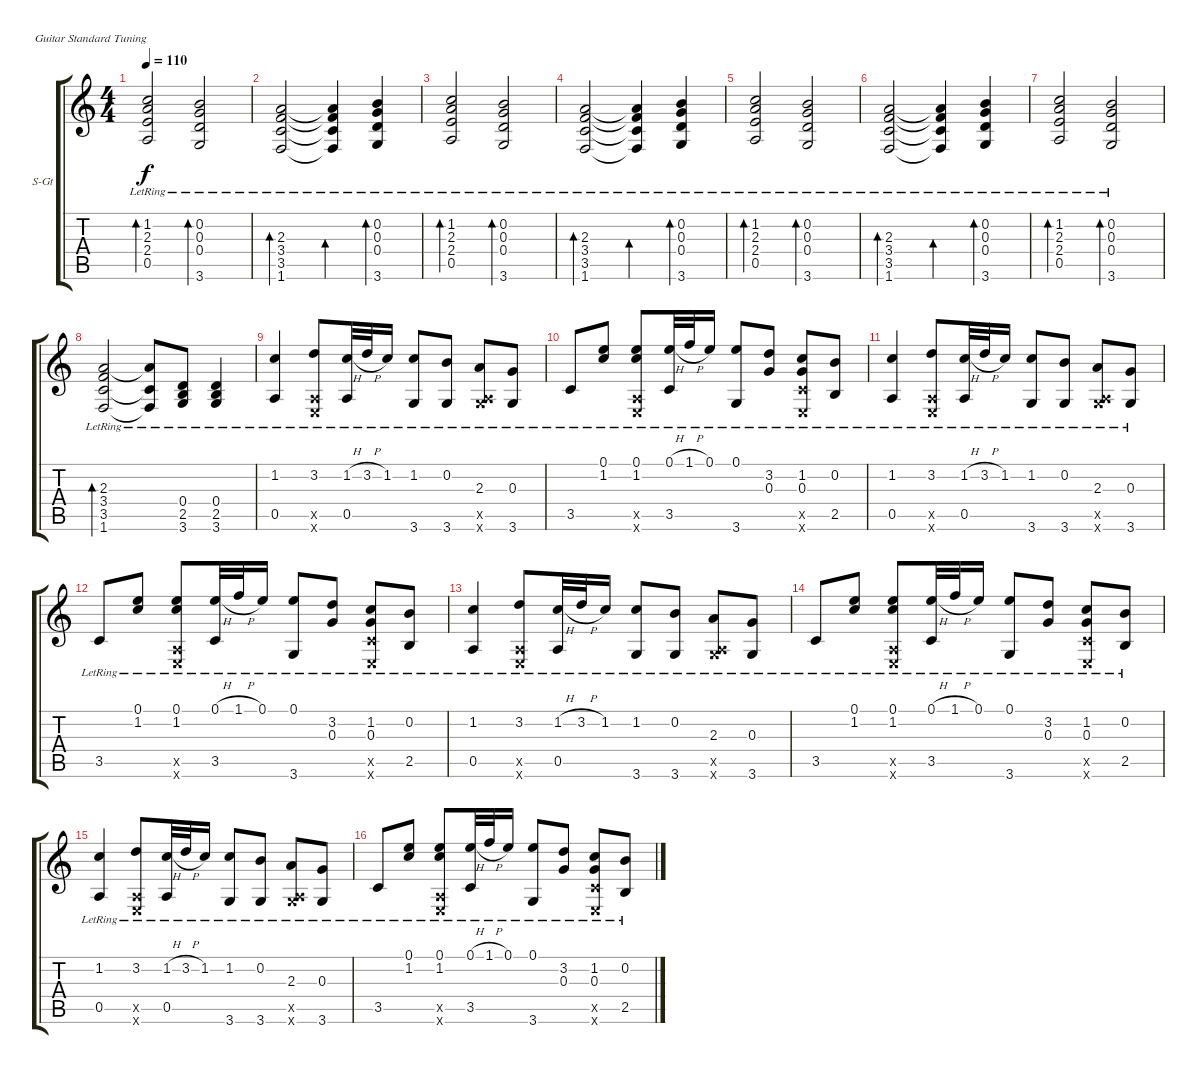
\defaultSystemsLayout 4
\bracketExtendMode groupsimilarinstruments
\firstSystemTrackNameOrientation horizontal
\otherSystemsTrackNameOrientation horizontal
\track ("Steel Guitar" "S-Gt") {instrument acousticguitarsteel}
\staff {score tabs}
\tuning (E4 B3 G3 D3 A2 E2)
\ts (4 4)
\tempo 110
\clef g2
\scale
0.574906
\ks c
(1.2{lr} 2.3{lr} 2.4{lr} 0.5{lr}).2{bd 120 dy f instrument acousticguitarsteel} (0.2{lr} 0.3{lr} 0.4{lr} 3.6{lr}).2{bd 120} |
\scale
0.425094 (2.3{lr} 3.4{lr} 3.5{lr} 1.6{lr}).2{bd 120} (2.3{lr t} 3.4{lr t} 3.5{lr t} 1.6{lr t}).4{bd 120} (0.2{lr} 0.3{lr} 0.4{lr} 3.6{lr}).4{bd 120} |
\scale
0.463357 (1.2{lr} 2.3{lr} 2.4{lr} 0.5{lr}).2{bd 120} (0.2{lr} 0.3{lr} 0.4{lr} 3.6{lr}).2{bd 120} |
\scale
0.536643 (2.3{lr} 3.4{lr} 3.5{lr} 1.6{lr}).2{bd 120} (2.3{lr t} 3.4{lr t} 3.5{lr t} 1.6{lr t}).4{bd 120} (0.2{lr} 0.3{lr} 0.4{lr} 3.6{lr}).4{bd 120} |
\scale
0.463357 (1.2{lr} 2.3{lr} 2.4{lr} 0.5{lr}).2{bd 120} (0.2{lr} 0.3{lr} 0.4{lr} 3.6{lr}).2{bd 120} |
\scale
0.536643 (2.3{lr} 3.4{lr} 3.5{lr} 1.6{lr}).2{bd 120} (2.3{lr t} 3.4{lr t} 3.5{lr t} 1.6{lr t}).4{bd 120} (0.2{lr} 0.3{lr} 0.4{lr} 3.6{lr}).4{bd 120} |
\scale
0.445455 (1.2{lr} 2.3{lr} 2.4{lr} 0.5{lr}).2{bd 120} (0.2{lr} 0.3{lr} 0.4{lr} 3.6{lr}).2{bd 120} |
\scale
0.554545 (2.3{lr} 3.4{lr} 3.5{lr} 1.6{lr}).2{bd 120} (2.3{lr t} 3.5{lr t} 1.6{lr t}).8 (0.4{lr} 2.5{lr} 3.6{lr}).8 (0.4{lr} 2.5{lr} 3.6{lr}).4 |
\scale
0.48445 (1.2{lr} 0.5{lr}).4 (3.2{lr} 0.5{x} 0.6{x}).8 (1.2{h lr} 0.5{lr}).32 3.2{h lr}.32 1.2{lr}.16 (1.2{lr} 3.6{lr}).8 (0.2{lr} 3.6{lr}).8 (2.3{lr} 3.6{x} 0.5{x}).8 (0.3{lr} 3.6{lr}).8 |
\scale
0.51555 3.5{lr}.8 (0.1{lr} 1.2{lr}).8 (0.1{lr} 1.2{lr} 0.5{x} 0.6{x}).8 (0.1{h lr} 3.5{lr}).32 1.1{h lr}.32 0.1{lr}.16 (0.1{lr} 3.6{lr}).8 (3.2{lr} 0.3{lr}).8 (1.2{lr} 0.3{lr} 3.5{x} 0.6{x}).8 (0.2{lr} 2.5{lr}).8 |
\scale
0.48445 (1.2{lr} 0.5{lr}).4 (3.2{lr} 0.5{x} 0.6{x}).8 (1.2{h lr} 0.5{lr}).32 3.2{h lr}.32 1.2{lr}.16 (1.2{lr} 3.6{lr}).8 (0.2{lr} 3.6{lr}).8 (2.3{lr} 3.6{x} 0.5{x}).8 (0.3{lr} 3.6{lr}).8 |
\scale
0.51555 3.5{lr}.8 (0.1{lr} 1.2{lr}).8 (0.1{lr} 1.2{lr} 0.5{x} 0.6{x}).8 (0.1{h lr} 3.5{lr}).32 1.1{h lr}.32 0.1{lr}.16 (0.1{lr} 3.6{lr}).8 (3.2{lr} 0.3{lr}).8 (1.2{lr} 0.3{lr} 3.5{x} 0.6{x}).8 (0.2{lr} 2.5{lr}).8 |
\scale
0.48445 (1.2{lr} 0.5{lr}).4 (3.2{lr} 0.5{x} 0.6{x}).8 (1.2{h lr} 0.5{lr}).32 3.2{h lr}.32 1.2{lr}.16 (1.2{lr} 3.6{lr}).8 (0.2{lr} 3.6{lr}).8 (2.3{lr} 3.6{x} 0.5{x}).8 (0.3{lr} 3.6{lr}).8 |
\scale
0.51555 3.5{lr}.8 (0.1{lr} 1.2{lr}).8 (0.1{lr} 1.2{lr} 0.5{x} 0.6{x}).8 (0.1{h lr} 3.5{lr}).32 1.1{h lr}.32 0.1{lr}.16 (0.1{lr} 3.6{lr}).8 (3.2{lr} 0.3{lr}).8 (1.2{lr} 0.3{lr} 3.5{x} 0.6{x}).8 (0.2{lr} 2.5{lr}).8 |
\scale
0.48445 (1.2{lr} 0.5{lr}).4 (3.2{lr} 0.5{x} 0.6{x}).8 (1.2{h lr} 0.5{lr}).32 3.2{h lr}.32 1.2{lr}.16 (1.2{lr} 3.6{lr}).8 (0.2{lr} 3.6{lr}).8 (2.3{lr} 3.6{x} 0.5{x}).8 (0.3{lr} 3.6{lr}).8 |
\scale
0.51555 3.5{lr}.8 (0.1{lr} 1.2{lr}).8 (0.1{lr} 1.2{lr} 0.5{x} 0.6{x}).8 (0.1{h lr} 3.5{lr}).32 1.1{h lr}.32 0.1{lr}.16 (0.1{lr} 3.6{lr}).8 (3.2{lr} 0.3{lr}).8 (1.2{lr} 0.3{lr} 3.5{x} 0.6{x}).8 (0.2{lr} 2.5{lr}).8
